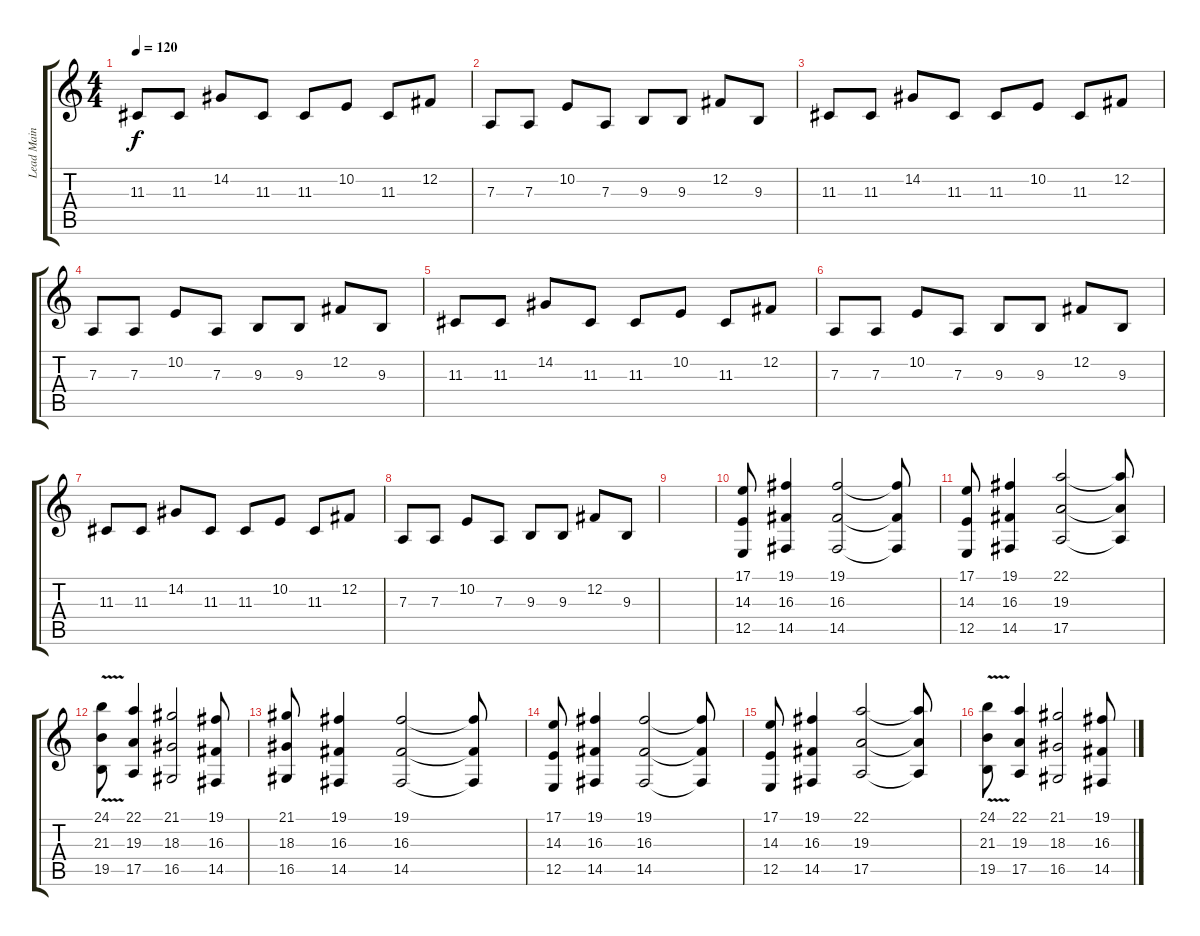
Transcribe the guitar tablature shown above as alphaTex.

\track ("Lead Main" "Lead Main") {instrument lead2sawtooth}
\staff {score tabs}
\tuning (B3 Gb3 D3 A2 E2 B1) {hide}
\ts (4 4)
\tempo 120
\clef g2
\ks c
11.3.8{dy f} 11.3.8 14.2.8 11.3.8 11.3.8 10.2.8 11.3.8 12.2.8 |
7.3.8 7.3.8 10.2.8 7.3.8 9.3.8 9.3.8 12.2.8 9.3.8 |
11.3.8 11.3.8 14.2.8 11.3.8 11.3.8 10.2.8 11.3.8 12.2.8 |
7.3.8 7.3.8 10.2.8 7.3.8 9.3.8 9.3.8 12.2.8 9.3.8 |
11.3.8 11.3.8 14.2.8 11.3.8 11.3.8 10.2.8 11.3.8 12.2.8 |
7.3.8 7.3.8 10.2.8 7.3.8 9.3.8 9.3.8 12.2.8 9.3.8 |
11.3.8 11.3.8 14.2.8 11.3.8 11.3.8 10.2.8 11.3.8 12.2.8 |
7.3.8 7.3.8 10.2.8 7.3.8 9.3.8 9.3.8 12.2.8 9.3.8 |
|
(17.1 14.3 12.5).8 (19.1 16.3 14.5).4 (19.1 16.3 14.5).2 (19.1{t} 16.3{t} 14.5{t}).8 |
(17.1 14.3 12.5).8 (19.1 16.3 14.5).4 (22.1 19.3 17.5).2 (22.1{t} 19.3{t} 17.5{t}).8 |
(24.1 21.3{v} 19.5).8 (22.1 19.3 17.5).4 (21.1 18.3 16.5).2 (19.1 16.3 14.5).8 |
(21.1 18.3 16.5).8 (19.1 16.3 14.5).4 (19.1 16.3 14.5).2 (19.1{t} 16.3{t} 14.5{t}).8 |
(17.1 14.3 12.5).8 (19.1 16.3 14.5).4 (19.1 16.3 14.5).2 (19.1{t} 16.3{t} 14.5{t}).8 |
(17.1 14.3 12.5).8 (19.1 16.3 14.5).4 (22.1 19.3 17.5).2 (22.1{t} 19.3{t} 17.5{t}).8 |
(24.1 21.3{v} 19.5).8 (22.1 19.3 17.5).4 (21.1 18.3 16.5).2 (19.1 16.3 14.5).8
